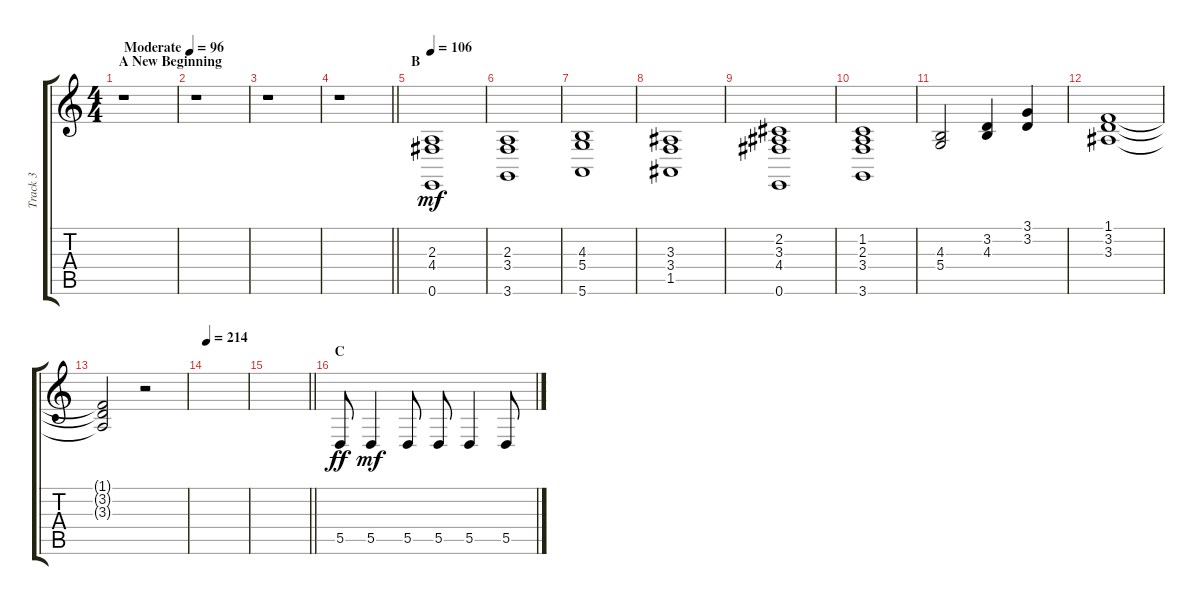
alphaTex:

\track ("Track 3" "Track 3") {instrument orchestralharp}
\staff {score tabs}
\tuning (E4 B3 G3 D3 A2 E2) {hide}
\ts (4 4)
\section ("" "A New Beginning")
\tempo (96 "Moderate")
\clef g2
\ks c
r.1{dy mf instrument orchestralharp} |
r.1 |
r.1 |
\barLineRight lightlight
r.1 |
\section ("" "B")
\tempo 106
(2.3 4.4 0.6).1 |
(2.3 3.4 3.6).1 |
(4.3 5.4 5.6).1 |
(3.3 3.4 1.5).1 |
(2.2 3.3 4.4 0.6).1 |
(1.2 2.3 3.4 3.6).1 |
(4.3 5.4).2 (3.2 4.3).4 (3.1 3.2).4 |
(1.1 3.2 3.3).1 |
(1.1{t} 3.2{t} 3.3{t}).2 r.2 |
\tempo 214
|
\barLineRight lightlight
|
\section ("" "C")
5.5.8{dy ff volume 16 instrument electricbasspick} 5.5.4{dy mf} 5.5.8 5.5.8 5.5.4 5.5.8
